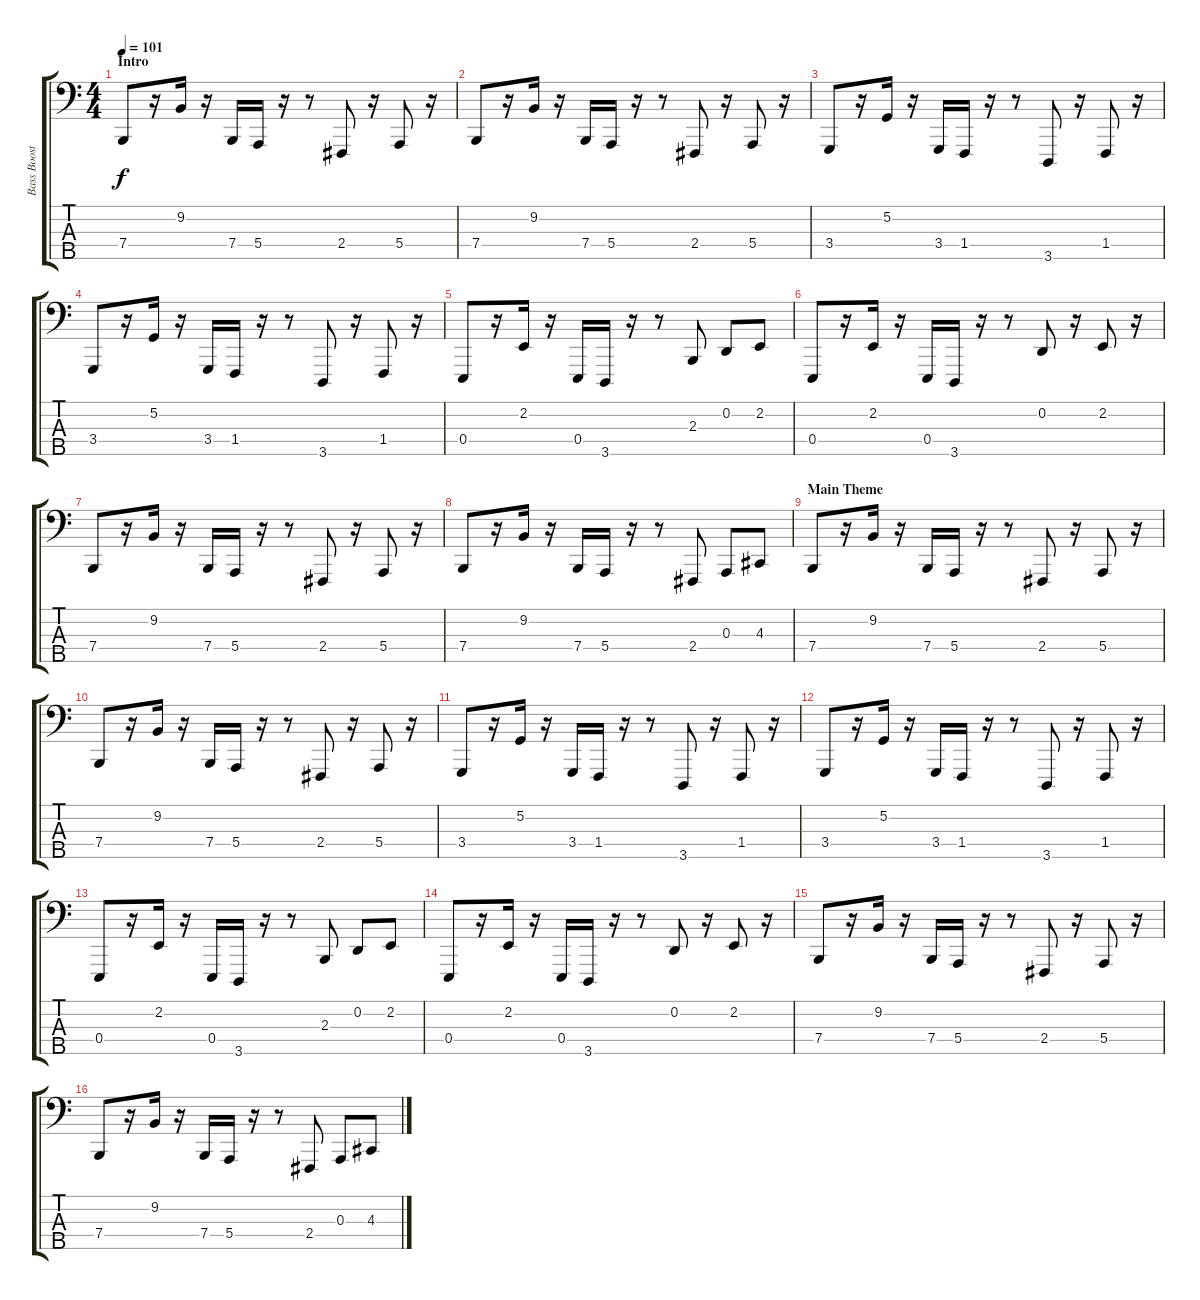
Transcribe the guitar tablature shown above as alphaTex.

\track ("Bass Boost" "Bass Boost") {instrument lead1square}
\staff {score tabs}
\tuning (G2 D2 A1 E1 B0) {hide}
\ts (4 4)
\section ("" "Intro")
\tempo 101
\clef f4
\ks c
7.4.8{dy f instrument lead1square} r.16 9.2.16 r.16 7.4.16 5.4.16 r.16 r.8 2.4.8 r.16 5.4.8 r.16 |
7.4.8 r.16 9.2.16 r.16 7.4.16 5.4.16 r.16 r.8 2.4.8 r.16 5.4.8 r.16 |
3.4.8 r.16 5.2.16 r.16 3.4.16 1.4.16 r.16 r.8 3.5.8 r.16 1.4.8 r.16 |
3.4.8 r.16 5.2.16 r.16 3.4.16 1.4.16 r.16 r.8 3.5.8 r.16 1.4.8 r.16 |
0.4.8 r.16 2.2.16 r.16 0.4.16 3.5.16 r.16 r.8 2.3.8 0.2.8 2.2.8 |
0.4.8 r.16 2.2.16 r.16 0.4.16 3.5.16 r.16 r.8 0.2.8 r.16 2.2.8 r.16 |
7.4.8 r.16 9.2.16 r.16 7.4.16 5.4.16 r.16 r.8 2.4.8 r.16 5.4.8 r.16 |
7.4.8 r.16 9.2.16 r.16 7.4.16 5.4.16 r.16 r.8 2.4.8 0.3.8 4.3.8 |
\section ("" "Main Theme")
7.4.8 r.16 9.2.16 r.16 7.4.16 5.4.16 r.16 r.8 2.4.8 r.16 5.4.8 r.16 |
7.4.8 r.16 9.2.16 r.16 7.4.16 5.4.16 r.16 r.8 2.4.8 r.16 5.4.8 r.16 |
3.4.8 r.16 5.2.16 r.16 3.4.16 1.4.16 r.16 r.8 3.5.8 r.16 1.4.8 r.16 |
3.4.8 r.16 5.2.16 r.16 3.4.16 1.4.16 r.16 r.8 3.5.8 r.16 1.4.8 r.16 |
0.4.8 r.16 2.2.16 r.16 0.4.16 3.5.16 r.16 r.8 2.3.8 0.2.8 2.2.8 |
0.4.8 r.16 2.2.16 r.16 0.4.16 3.5.16 r.16 r.8 0.2.8 r.16 2.2.8 r.16 |
7.4.8 r.16 9.2.16 r.16 7.4.16 5.4.16 r.16 r.8 2.4.8 r.16 5.4.8 r.16 |
7.4.8 r.16 9.2.16 r.16 7.4.16 5.4.16 r.16 r.8 2.4.8 0.3.8 4.3.8
